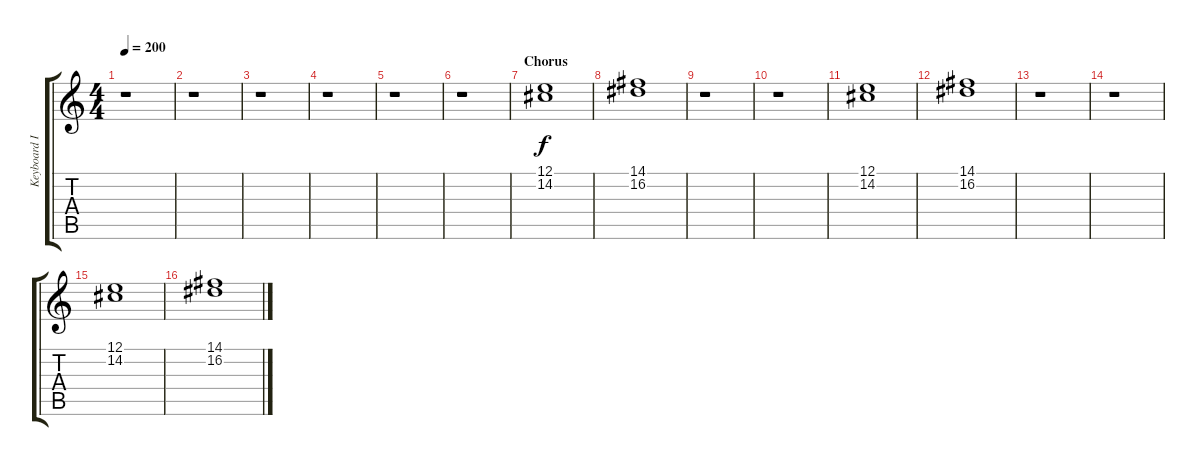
\track ("Keyboard Interludes" "Keyboard I") {instrument brasssection}
\staff {score tabs}
\tuning (E4 B3 G3 D3 A2 E2) {hide}
\ts (4 4)
\tempo 200
\clef g2
\ks c
r.1{dy f} |
r.1 |
r.1 |
r.1 |
r.1 |
r.1 |
\section ("" "Chorus")
(12.1 14.2).1{volume 12 instrument brasssection} |
(14.1 16.2).1 |
r.1 |
r.1 |
(12.1 14.2).1 |
(14.1 16.2).1 |
r.1 |
r.1 |
(12.1 14.2).1 |
(14.1 16.2).1
